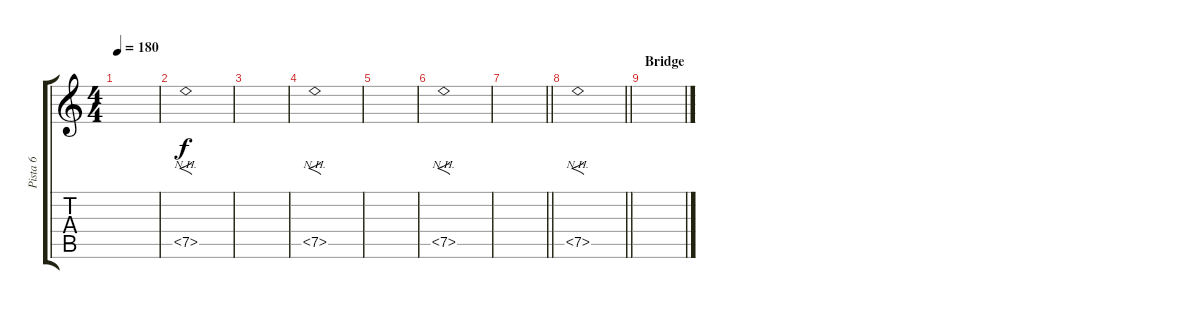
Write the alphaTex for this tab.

\track ("Pista 6" "Pista 6") {instrument overdrivenguitar}
\staff {score tabs}
\tuning (E4 B3 G3 D3 A2 D2) {hide}
\ts (4 4)
\tempo 180
\clef g2
\ks c
|
7.5{nh}.1{f} |
|
7.5{nh}.1{f} |
|
7.5{nh}.1{f} |
\barLineRight lightlight
|
\barLineRight lightlight
7.5{nh}.1{f} |
\section ("" "Bridge")
